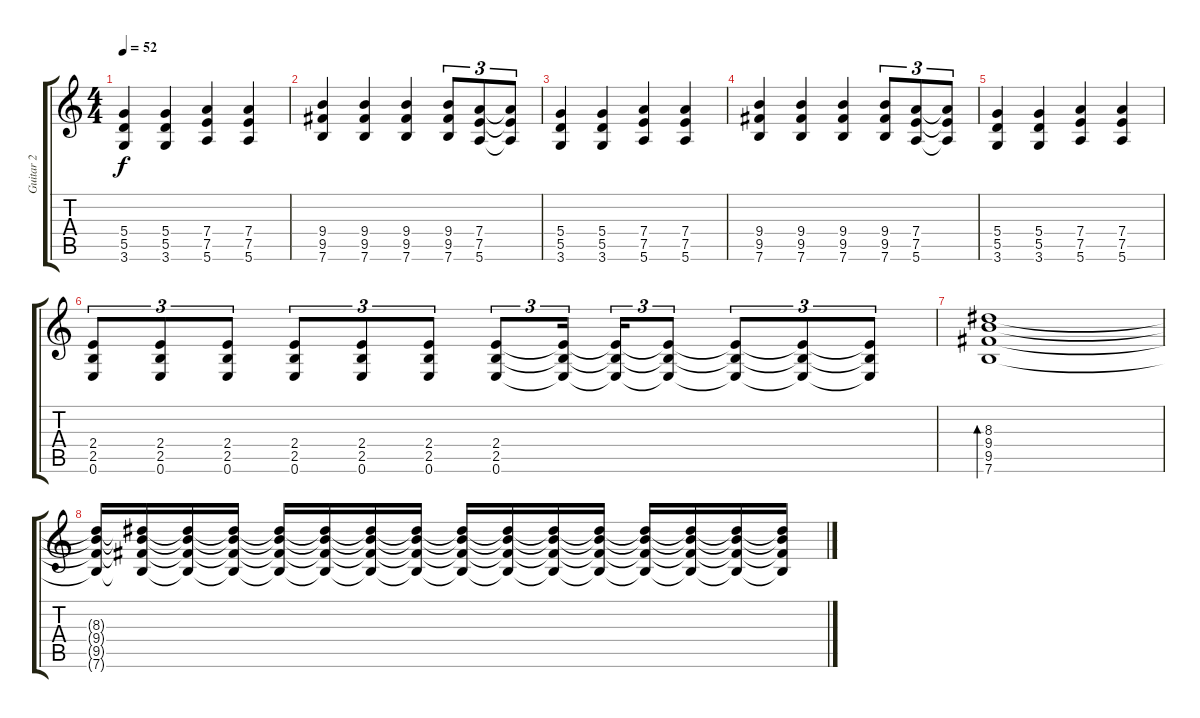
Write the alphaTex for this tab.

\track ("Guitar 2" "Guitar 2") {instrument distortionguitar}
\staff {score tabs}
\tuning (E4 B3 G3 D3 A2 E2) {hide}
\ts (4 4)
\tempo 52
\clef g2
\ks c
(5.4 5.5 3.6).4{dy f} (5.4 5.5 3.6).4 (7.4 7.5 5.6).4 (7.4 7.5 5.6).4 |
(9.4 9.5 7.6).4 (9.4 9.5 7.6).4 (9.4 9.5 7.6).4 (9.4 9.5 7.6).8{tu (3 2)} (7.4 7.5 5.6).8{tu (3 2)} (7.4{t} 7.5{t} 5.6{t}).8{tu (3 2)} |
(5.4 5.5 3.6).4 (5.4 5.5 3.6).4 (7.4 7.5 5.6).4 (7.4 7.5 5.6).4 |
(9.4 9.5 7.6).4 (9.4 9.5 7.6).4 (9.4 9.5 7.6).4 (9.4 9.5 7.6).8{tu (3 2)} (7.4 7.5 5.6).8{tu (3 2)} (7.4{t} 7.5{t} 5.6{t}).8{tu (3 2)} |
(5.4 5.5 3.6).4 (5.4 5.5 3.6).4 (7.4 7.5 5.6).4 (7.4 7.5 5.6).4 |
(2.4 2.5 0.6).8{tu (3 2)} (2.4 2.5 0.6).8{tu (3 2)} (2.4 2.5 0.6).8{tu (3 2)} (2.4 2.5 0.6).8{tu (3 2)} (2.4 2.5 0.6).8{tu (3 2)} (2.4 2.5 0.6).8{tu (3 2)} (2.4 2.5 0.6).8{tu (3 2)} (2.4{t} 2.5{t} 0.6{t}).16{tu (3 2)} (2.4{t} 2.5{t} 0.6{t}).16{tu (3 2)} (2.4{t} 2.5{t} 0.6{t}).8{tu (3 2)} (2.4{t} 2.5{t} 0.6{t}).8{tu (3 2)} (2.4{t} 2.5{t} 0.6{t}).8{tu (3 2)} (2.4{t} 2.5{t} 0.6{t}).8{tu (3 2)} |
(8.3 9.4 9.5 7.6).1{bd 240} |
(8.3{t} 9.4{t} 9.5{t} 7.6{t}).16{volume 12} (8.3{t} 9.4{t} 9.5{t} 7.6{t}).16 (8.3{t} 9.4{t} 9.5{t} 7.6{t}).16{volume 10} (8.3{t} 9.4{t} 9.5{t} 7.6{t}).16 (8.3{t} 9.4{t} 9.5{t} 7.6{t}).16{volume 9} (8.3{t} 9.4{t} 9.5{t} 7.6{t}).16 (8.3{t} 9.4{t} 9.5{t} 7.6{t}).16{volume 8} (8.3{t} 9.4{t} 9.5{t} 7.6{t}).16 (8.3{t} 9.4{t} 9.5{t} 7.6{t}).16{volume 7} (8.3{t} 9.4{t} 9.5{t} 7.6{t}).16 (8.3{t} 9.4{t} 9.5{t} 7.6{t}).16{volume 6} (8.3{t} 9.4{t} 9.5{t} 7.6{t}).16{volume 5} (8.3{t} 9.4{t} 9.5{t} 7.6{t}).16{volume 4} (8.3{t} 9.4{t} 9.5{t} 7.6{t}).16{volume 3} (8.3{t} 9.4{t} 9.5{t} 7.6{t}).16{volume 2} (8.3{t} 9.4{t} 9.5{t} 7.6{t}).16{volume 1}
